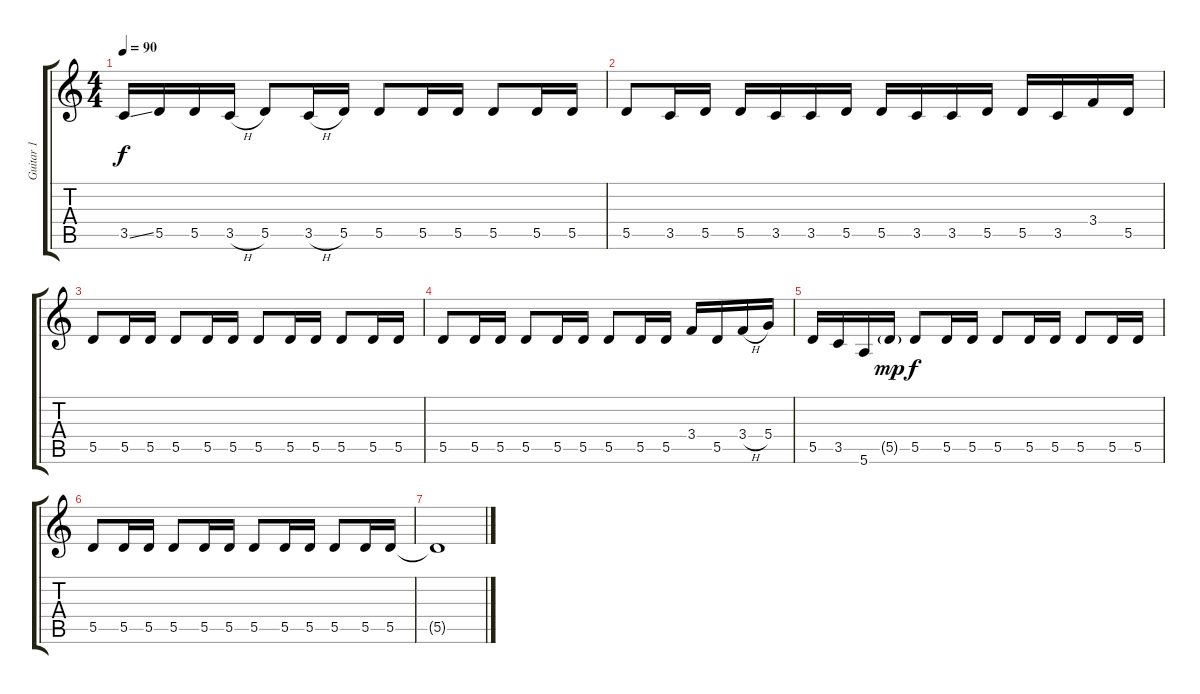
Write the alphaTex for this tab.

\track ("Guitar 1" "Guitar 1") {instrument electricguitarmuted}
\staff {score tabs}
\tuning (E4 B3 G3 D3 A2 E2) {hide}
\ts (4 4)
\tempo 90
\clef g2
\ks c
3.5{ss}.16{dy f} 5.5.16 5.5.16 3.5{h}.16 5.5.8 3.5{h}.16 5.5.16 5.5.8 5.5.16 5.5.16 5.5.8 5.5.16 5.5.16 |
5.5.8 3.5.16 5.5.16 5.5.16 3.5.16 3.5.16 5.5.16 5.5.16 3.5.16 3.5.16 5.5.16 5.5.16 3.5.16 3.4.16 5.5.16 |
5.5.8 5.5.16 5.5.16 5.5.8 5.5.16 5.5.16 5.5.8 5.5.16 5.5.16 5.5.8 5.5.16 5.5.16 |
5.5.8 5.5.16 5.5.16 5.5.8 5.5.16 5.5.16 5.5.8 5.5.16 5.5.16 3.4.16 5.5.16 3.4{h}.16 5.4.16 |
5.5.16 3.5.16 5.6.16 5.5{g}.16{dy mp} 5.5.8{dy f} 5.5.16 5.5.16 5.5.8 5.5.16 5.5.16 5.5.8 5.5.16 5.5.16 |
5.5.8 5.5.16 5.5.16 5.5.8 5.5.16 5.5.16 5.5.8 5.5.16 5.5.16 5.5.8 5.5.16 5.5.16 |
5.5{t}.1
